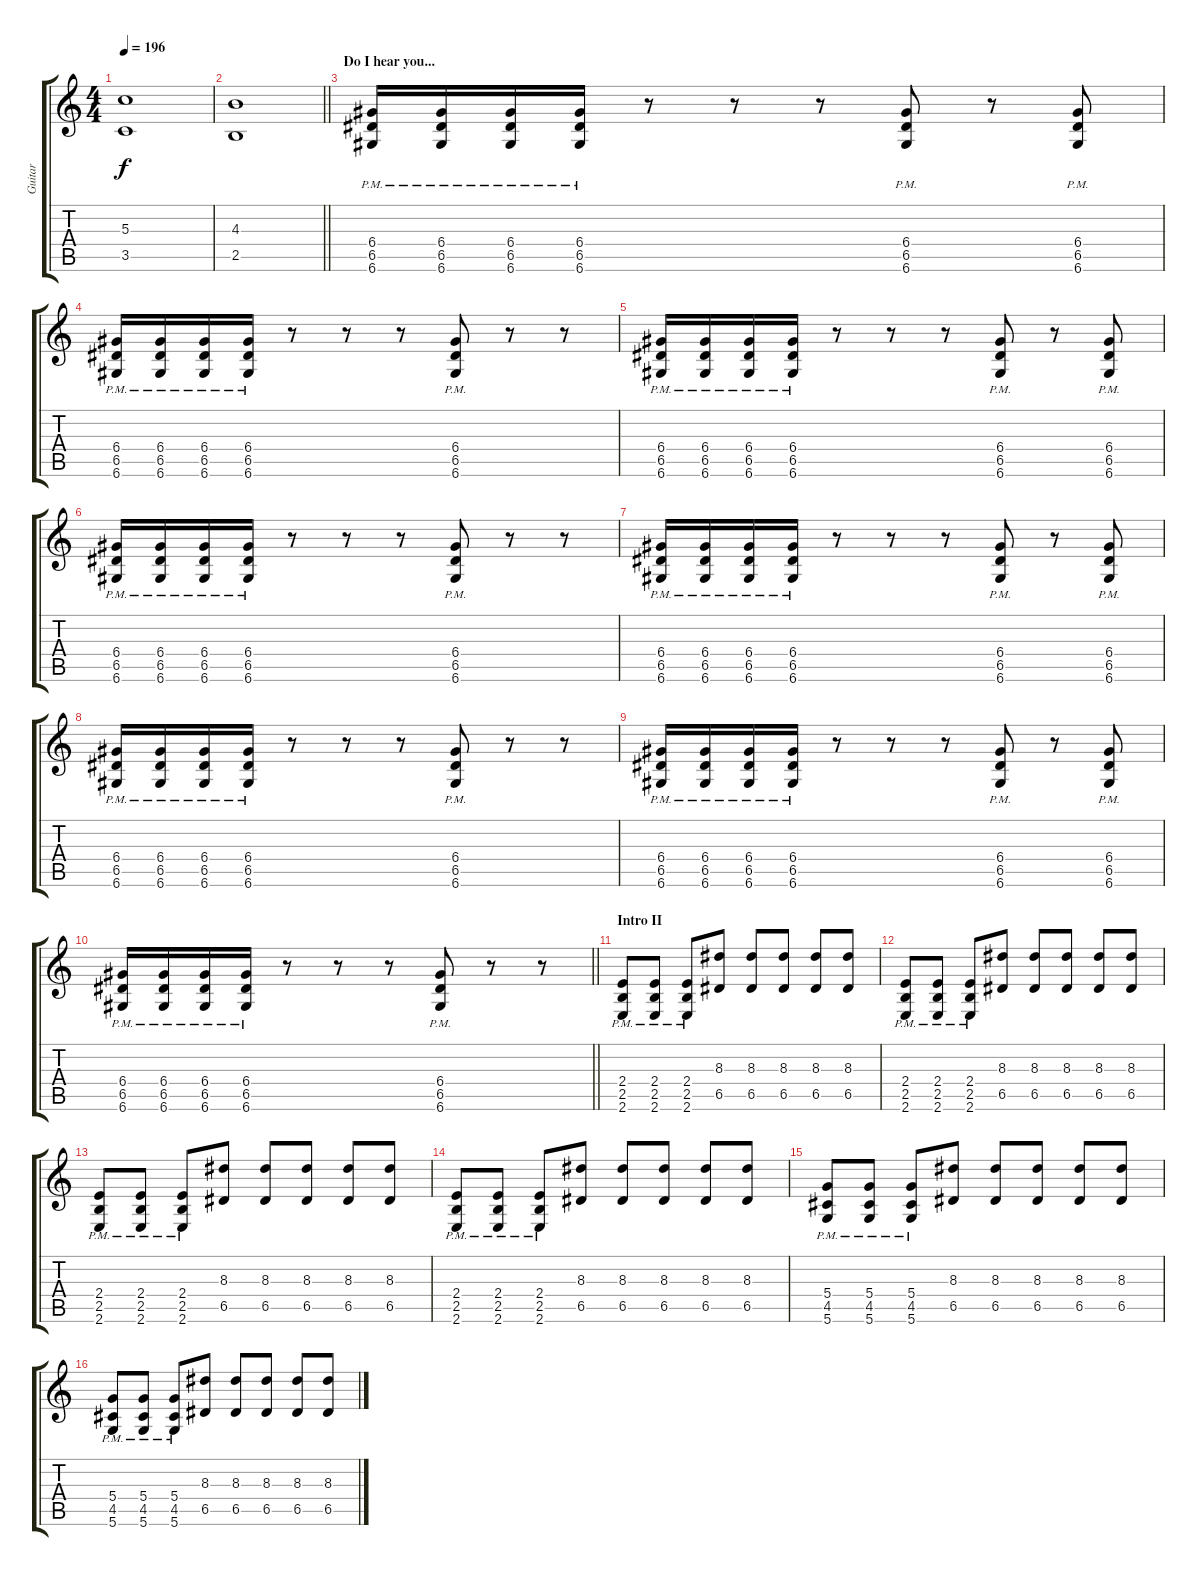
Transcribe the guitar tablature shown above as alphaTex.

\track ("Guitar" "Guitar") {instrument distortionguitar}
\staff {score tabs}
\tuning (E4 B3 G3 D3 A2 D2) {hide}
\ts (4 4)
\tempo 196
\clef g2
\ks c
(5.3 3.5).1{dy f} |
\barLineRight lightlight
(4.3 2.5).1 |
\section ("" "Do I hear you...")
(6.4{pm} 6.5{pm} 6.6{pm}).16 (6.4{pm} 6.5{pm} 6.6{pm}).16 (6.4{pm} 6.5{pm} 6.6{pm}).16 (6.4{pm} 6.5{pm} 6.6{pm}).16 r.8 r.8 r.8 (6.4{pm} 6.5{pm} 6.6{pm}).8 r.8 (6.4{pm} 6.5{pm} 6.6{pm}).8 |
(6.4{pm} 6.5{pm} 6.6{pm}).16 (6.4{pm} 6.5{pm} 6.6{pm}).16 (6.4{pm} 6.5{pm} 6.6{pm}).16 (6.4{pm} 6.5{pm} 6.6{pm}).16 r.8 r.8 r.8 (6.4{pm} 6.5{pm} 6.6{pm}).8 r.8 r.8 |
(6.4{pm} 6.5{pm} 6.6{pm}).16 (6.4{pm} 6.5{pm} 6.6{pm}).16 (6.4{pm} 6.5{pm} 6.6{pm}).16 (6.4{pm} 6.5{pm} 6.6{pm}).16 r.8 r.8 r.8 (6.4{pm} 6.5{pm} 6.6{pm}).8 r.8 (6.4{pm} 6.5{pm} 6.6{pm}).8 |
(6.4{pm} 6.5{pm} 6.6{pm}).16 (6.4{pm} 6.5{pm} 6.6{pm}).16 (6.4{pm} 6.5{pm} 6.6{pm}).16 (6.4{pm} 6.5{pm} 6.6{pm}).16 r.8 r.8 r.8 (6.4{pm} 6.5{pm} 6.6{pm}).8 r.8 r.8 |
(6.4{pm} 6.5{pm} 6.6{pm}).16 (6.4{pm} 6.5{pm} 6.6{pm}).16 (6.4{pm} 6.5{pm} 6.6{pm}).16 (6.4{pm} 6.5{pm} 6.6{pm}).16 r.8 r.8 r.8 (6.4{pm} 6.5{pm} 6.6{pm}).8 r.8 (6.4{pm} 6.5{pm} 6.6{pm}).8 |
(6.4{pm} 6.5{pm} 6.6{pm}).16 (6.4{pm} 6.5{pm} 6.6{pm}).16 (6.4{pm} 6.5{pm} 6.6{pm}).16 (6.4{pm} 6.5{pm} 6.6{pm}).16 r.8 r.8 r.8 (6.4{pm} 6.5{pm} 6.6{pm}).8 r.8 r.8 |
(6.4{pm} 6.5{pm} 6.6{pm}).16 (6.4{pm} 6.5{pm} 6.6{pm}).16 (6.4{pm} 6.5{pm} 6.6{pm}).16 (6.4{pm} 6.5{pm} 6.6{pm}).16 r.8 r.8 r.8 (6.4{pm} 6.5{pm} 6.6{pm}).8 r.8 (6.4{pm} 6.5{pm} 6.6{pm}).8 |
\barLineRight lightlight
(6.4{pm} 6.5{pm} 6.6{pm}).16 (6.4{pm} 6.5{pm} 6.6{pm}).16 (6.4{pm} 6.5{pm} 6.6{pm}).16 (6.4{pm} 6.5{pm} 6.6{pm}).16 r.8 r.8 r.8 (6.4{pm} 6.5{pm} 6.6{pm}).8 r.8 r.8 |
\section ("" "Intro II")
(2.4{pm} 2.5{pm} 2.6{pm}).8 (2.4{pm} 2.5{pm} 2.6{pm}).8 (2.4{pm} 2.5{pm} 2.6{pm}).8 (8.3 6.5).8 (8.3 6.5).8 (8.3 6.5).8 (8.3 6.5).8 (8.3 6.5).8 |
(2.4{pm} 2.5{pm} 2.6{pm}).8 (2.4{pm} 2.5{pm} 2.6{pm}).8 (2.4{pm} 2.5{pm} 2.6{pm}).8 (8.3 6.5).8 (8.3 6.5).8 (8.3 6.5).8 (8.3 6.5).8 (8.3 6.5).8 |
(2.4{pm} 2.5{pm} 2.6{pm}).8 (2.4{pm} 2.5{pm} 2.6{pm}).8 (2.4{pm} 2.5{pm} 2.6{pm}).8 (8.3 6.5).8 (8.3 6.5).8 (8.3 6.5).8 (8.3 6.5).8 (8.3 6.5).8 |
(2.4{pm} 2.5{pm} 2.6{pm}).8 (2.4{pm} 2.5{pm} 2.6{pm}).8 (2.4{pm} 2.5{pm} 2.6{pm}).8 (8.3 6.5).8 (8.3 6.5).8 (8.3 6.5).8 (8.3 6.5).8 (8.3 6.5).8 |
(5.4{pm} 4.5{pm} 5.6{pm}).8 (5.4{pm} 4.5{pm} 5.6{pm}).8 (5.4{pm} 4.5{pm} 5.6{pm}).8 (8.3 6.5).8 (8.3 6.5).8 (8.3 6.5).8 (8.3 6.5).8 (8.3 6.5).8 |
(5.4{pm} 4.5{pm} 5.6{pm}).8 (5.4{pm} 4.5{pm} 5.6{pm}).8 (5.4{pm} 4.5{pm} 5.6{pm}).8 (8.3 6.5).8 (8.3 6.5).8 (8.3 6.5).8 (8.3 6.5).8 (8.3 6.5).8
